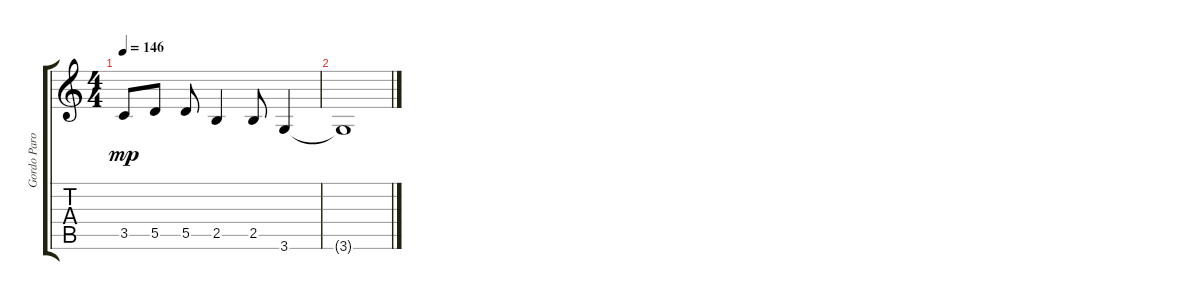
\track ("Gordo Parodi" "Gordo Paro") {instrument overdrivenguitar}
\staff {score tabs}
\tuning (E4 B3 G3 D3 A2 E2) {hide}
\ts (4 4)
\tempo 146
\clef g2
\ks c
3.5.8{dy mp} 5.5.8 5.5.8 2.5.4 2.5.8 3.6.4 |
3.6{t}.1
